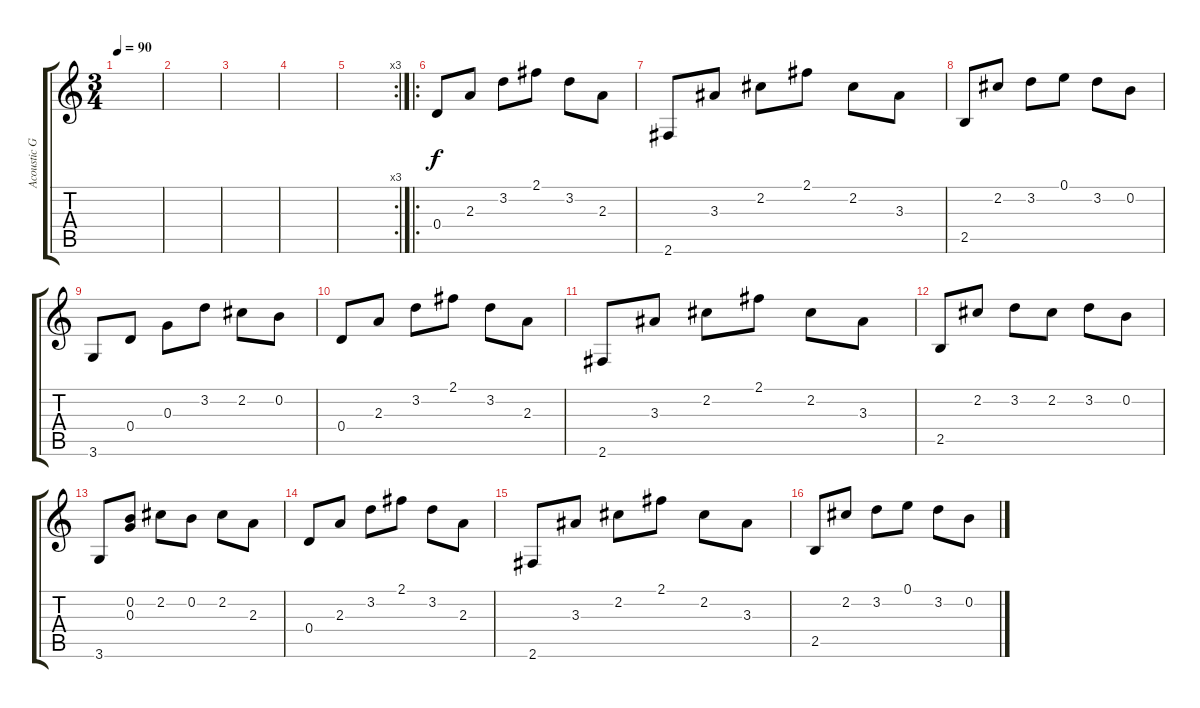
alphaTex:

\track ("Acoustic Guitar" "Acoustic G") {instrument acousticguitarsteel}
\staff {score tabs}
\tuning (E4 B3 G3 D3 A2 E2) {hide}
\ts (3 4)
\tempo 90
\clef g2
\ks c
|
|
|
|
\rc 3
|
\ro
0.4.8 2.3.8 3.2.8 2.1.8 3.2.8 2.3.8 |
2.6.8 3.3.8 2.2.8 2.1.8 2.2.8 3.3.8 |
2.5.8 2.2.8 3.2.8 0.1.8 3.2.8 0.2.8 |
3.6.8 0.4.8 0.3.8 3.2.8 2.2.8 0.2.8 |
0.4.8 2.3.8 3.2.8 2.1.8 3.2.8 2.3.8 |
2.6.8 3.3.8 2.2.8 2.1.8 2.2.8 3.3.8 |
2.5.8 2.2.8 3.2.8 2.2.8 3.2.8 0.2.8 |
3.6.8 (0.2 0.3).8 2.2.8 0.2.8 2.2.8 2.3.8 |
0.4.8 2.3.8 3.2.8 2.1.8 3.2.8 2.3.8 |
2.6.8 3.3.8 2.2.8 2.1.8 2.2.8 3.3.8 |
2.5.8 2.2.8 3.2.8 0.1.8 3.2.8 0.2.8
